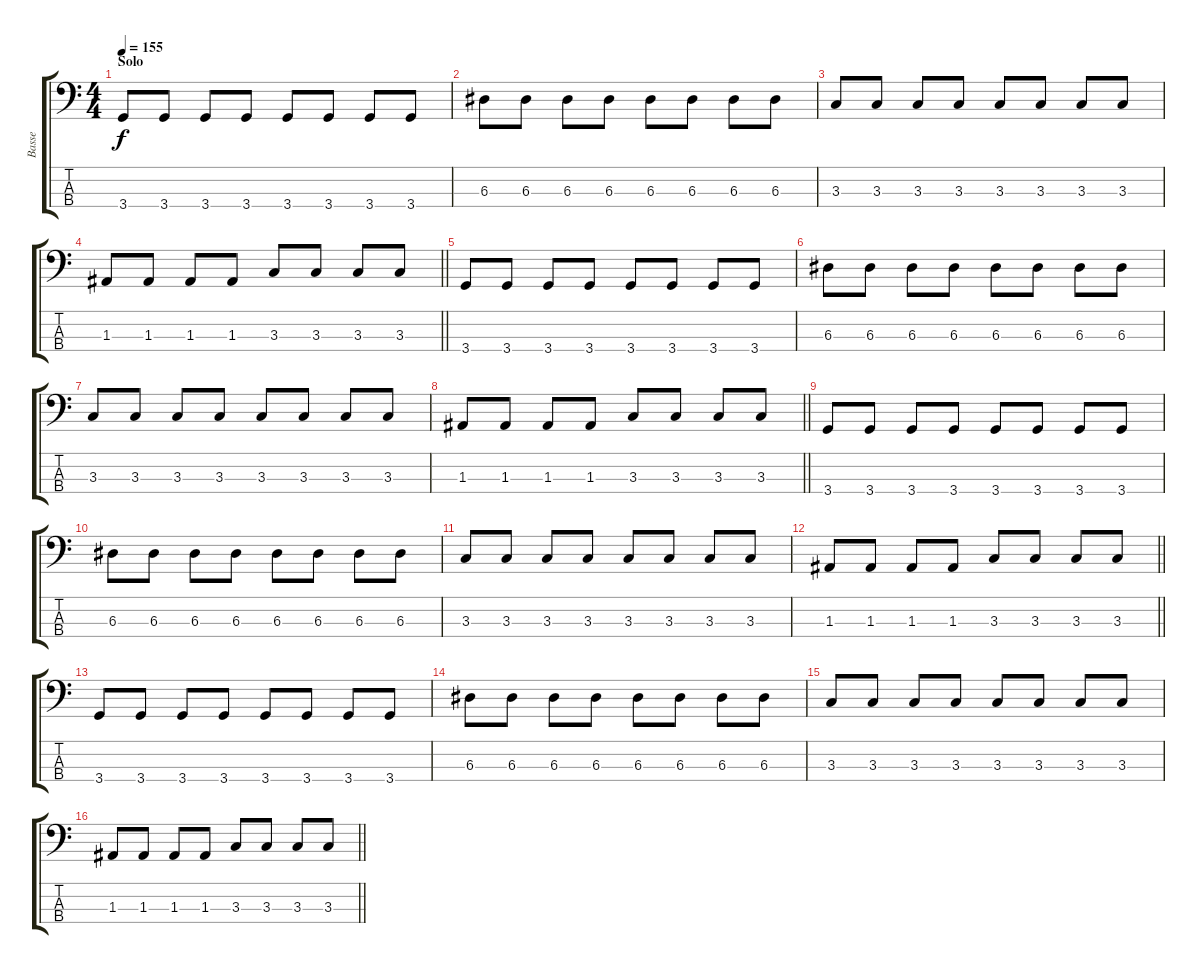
\track ("Basse" "Basse") {instrument electricbassfinger}
\staff {score tabs}
\tuning (G2 D2 A1 E1) {hide}
\ts (4 4)
\section ("" "Solo")
\tempo 155
\clef f4
\ks c
3.4.8{dy f} 3.4.8 3.4.8 3.4.8 3.4.8 3.4.8 3.4.8 3.4.8 |
6.3.8 6.3.8 6.3.8 6.3.8 6.3.8 6.3.8 6.3.8 6.3.8 |
3.3.8 3.3.8 3.3.8 3.3.8 3.3.8 3.3.8 3.3.8 3.3.8 |
\barLineRight lightlight
1.3.8 1.3.8 1.3.8 1.3.8 3.3.8 3.3.8 3.3.8 3.3.8 |
3.4.8 3.4.8 3.4.8 3.4.8 3.4.8 3.4.8 3.4.8 3.4.8 |
6.3.8 6.3.8 6.3.8 6.3.8 6.3.8 6.3.8 6.3.8 6.3.8 |
3.3.8 3.3.8 3.3.8 3.3.8 3.3.8 3.3.8 3.3.8 3.3.8 |
\barLineRight lightlight
1.3.8 1.3.8 1.3.8 1.3.8 3.3.8 3.3.8 3.3.8 3.3.8 |
3.4.8 3.4.8 3.4.8 3.4.8 3.4.8 3.4.8 3.4.8 3.4.8 |
6.3.8 6.3.8 6.3.8 6.3.8 6.3.8 6.3.8 6.3.8 6.3.8 |
3.3.8 3.3.8 3.3.8 3.3.8 3.3.8 3.3.8 3.3.8 3.3.8 |
\barLineRight lightlight
1.3.8 1.3.8 1.3.8 1.3.8 3.3.8 3.3.8 3.3.8 3.3.8 |
3.4.8 3.4.8 3.4.8 3.4.8 3.4.8 3.4.8 3.4.8 3.4.8 |
6.3.8 6.3.8 6.3.8 6.3.8 6.3.8 6.3.8 6.3.8 6.3.8 |
3.3.8 3.3.8 3.3.8 3.3.8 3.3.8 3.3.8 3.3.8 3.3.8 |
\barLineRight lightlight
1.3.8 1.3.8 1.3.8 1.3.8 3.3.8 3.3.8 3.3.8 3.3.8
